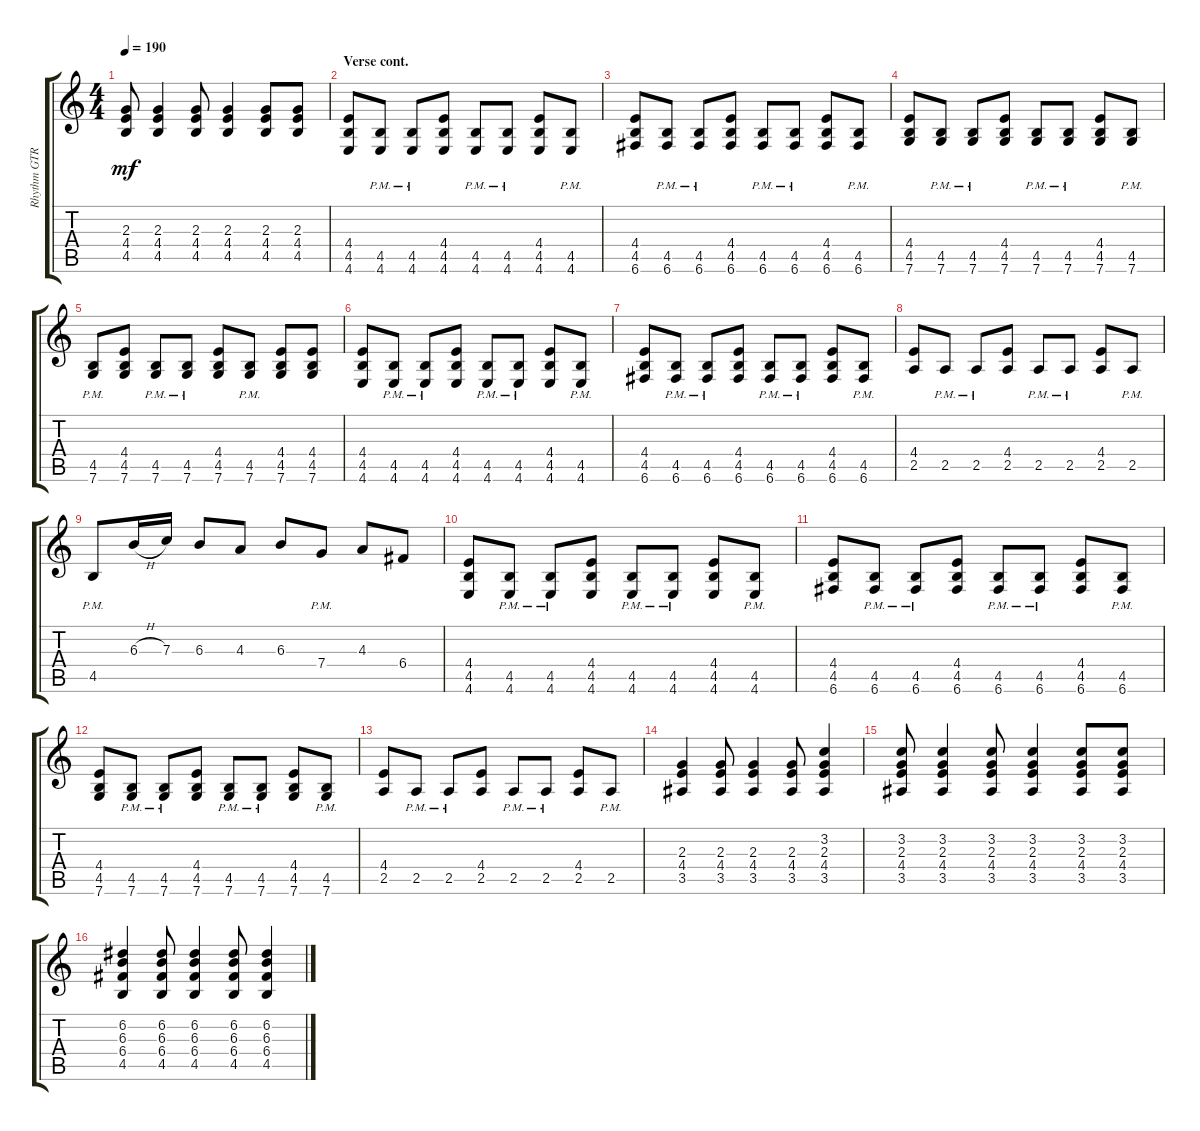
\track ("Rhythm GTR 2" "Rhythm GTR") {instrument distortionguitar}
\staff {score tabs}
\tuning (D4 A3 F3 C3 G2 C2) {hide}
\ts (4 4)
\tempo 190
\clef g2
\ks aminor
(2.3 4.4 4.5).8{dy mf} (2.3 4.4 4.5).4 (2.3 4.4 4.5).8 (2.3 4.4 4.5).4 (2.3 4.4 4.5).8 (2.3 4.4 4.5).8 |
\section ("" "Verse cont.")
(4.4 4.5 4.6).8 (4.5{pm} 4.6{pm}).8 (4.5{pm} 4.6{pm}).8 (4.4 4.5 4.6).8 (4.5{pm} 4.6{pm}).8 (4.5{pm} 4.6{pm}).8 (4.4 4.5 4.6).8 (4.5{pm} 4.6{pm}).8 |
(4.4 4.5 6.6).8 (4.5{pm} 6.6{pm}).8 (4.5{pm} 6.6{pm}).8 (4.4 4.5 6.6).8 (4.5{pm} 6.6{pm}).8 (4.5{pm} 6.6{pm}).8 (4.4 4.5 6.6).8 (4.5{pm} 6.6{pm}).8 |
(4.4 4.5 7.6).8 (4.5{pm} 7.6{pm}).8 (4.5{pm} 7.6{pm}).8 (4.4 4.5 7.6).8 (4.5{pm} 7.6{pm}).8 (4.5{pm} 7.6{pm}).8 (4.4 4.5 7.6).8 (4.5{pm} 7.6{pm}).8 |
(4.5{pm} 7.6{pm}).8 (4.4 4.5 7.6).8 (4.5{pm} 7.6{pm}).8 (4.5{pm} 7.6{pm}).8 (4.4 4.5 7.6).8 (4.5{pm} 7.6{pm}).8 (4.4 4.5 7.6).8 (4.4 4.5 7.6).8 |
(4.4 4.5 4.6).8 (4.5{pm} 4.6{pm}).8 (4.5{pm} 4.6{pm}).8 (4.4 4.5 4.6).8 (4.5{pm} 4.6{pm}).8 (4.5{pm} 4.6{pm}).8 (4.4 4.5 4.6).8 (4.5{pm} 4.6{pm}).8 |
(4.4 4.5 6.6).8 (4.5{pm} 6.6{pm}).8 (4.5{pm} 6.6{pm}).8 (4.4 4.5 6.6).8 (4.5{pm} 6.6{pm}).8 (4.5{pm} 6.6{pm}).8 (4.4 4.5 6.6).8 (4.5{pm} 6.6{pm}).8 |
(4.4 2.5).8 2.5{pm}.8 2.5{pm}.8 (4.4 2.5).8 2.5{pm}.8 2.5{pm}.8 (4.4 2.5).8 2.5{pm}.8 |
4.5{pm}.8 6.3{h}.16 7.3.16 6.3.8 4.3.8 6.3.8 7.4{pm}.8 4.3.8 6.4.8 |
(4.4 4.5 4.6).8 (4.5{pm} 4.6{pm}).8 (4.5{pm} 4.6{pm}).8 (4.4 4.5 4.6).8 (4.5{pm} 4.6{pm}).8 (4.5{pm} 4.6{pm}).8 (4.4 4.5 4.6).8 (4.5{pm} 4.6{pm}).8 |
(4.4 4.5 6.6).8 (4.5{pm} 6.6{pm}).8 (4.5{pm} 6.6{pm}).8 (4.4 4.5 6.6).8 (4.5{pm} 6.6{pm}).8 (4.5{pm} 6.6{pm}).8 (4.4 4.5 6.6).8 (4.5{pm} 6.6{pm}).8 |
(4.4 4.5 7.6).8 (4.5{pm} 7.6{pm}).8 (4.5{pm} 7.6{pm}).8 (4.4 4.5 7.6).8 (4.5{pm} 7.6{pm}).8 (4.5{pm} 7.6{pm}).8 (4.4 4.5 7.6).8 (4.5{pm} 7.6{pm}).8 |
(4.4 2.5).8 2.5{pm}.8 2.5{pm}.8 (4.4 2.5).8 2.5{pm}.8 2.5{pm}.8 (4.4 2.5).8 2.5{pm}.8 |
(2.3 4.4 3.5).4 (2.3 4.4 3.5).8 (2.3 4.4 3.5).4 (2.3 4.4 3.5).8 (3.2 2.3 4.4 3.5).4 |
(3.2 2.3 4.4 3.5).8 (3.2 2.3 4.4 3.5).4 (3.2 2.3 4.4 3.5).8 (3.2 2.3 4.4 3.5).4 (3.2 2.3 4.4 3.5).8 (3.2 2.3 4.4 3.5).8 |
(6.2 6.3 6.4 4.5).4 (6.2 6.3 6.4 4.5).8 (6.2 6.3 6.4 4.5).4 (6.2 6.3 6.4 4.5).8 (6.2 6.3 6.4 4.5).4
